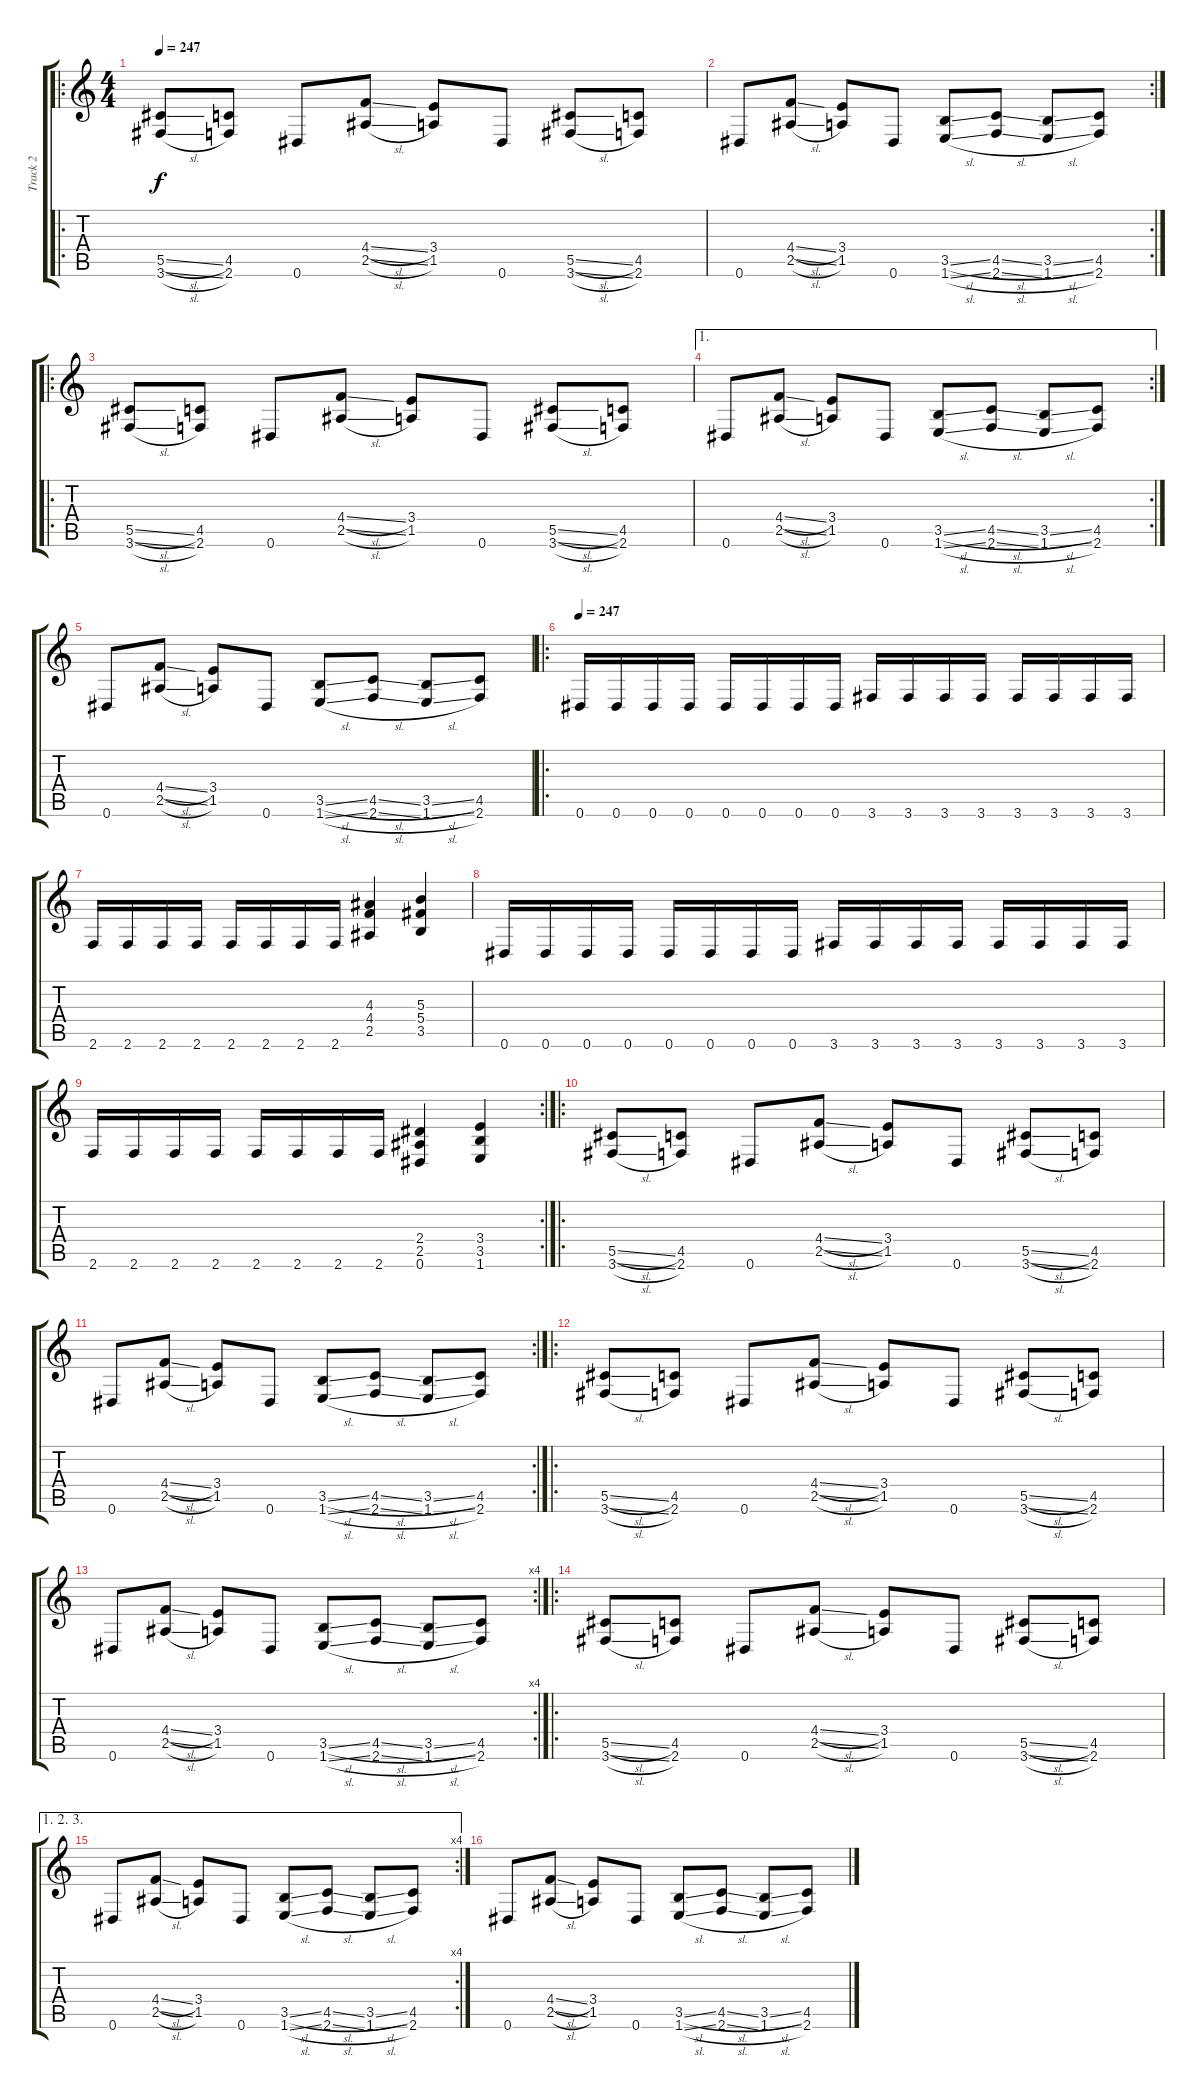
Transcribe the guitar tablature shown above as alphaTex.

\track ("Track 2" "Track 2") {instrument overdrivenguitar}
\staff {score tabs}
\tuning (Eb4 Bb3 Gb3 Db3 Ab2 Eb2) {hide}
\ro
\ts (4 4)
\tempo 247
\clef g2
\ks c
(5.5{sl} 3.6{sl}).8{dy f} (4.5 2.6).8 0.6.8 (4.4{sl} 2.5{sl}).8 (3.4 1.5).8 0.6.8 (5.5{sl} 3.6{sl}).8 (4.5 2.6).8 |
\rc 2
0.6.8 (4.4{sl} 2.5{sl}).8 (3.4 1.5).8 0.6.8 (3.5{sl} 1.6{sl}).8 (4.5{sl} 2.6{sl}).8 (3.5{sl} 1.6{sl}).8 (4.5 2.6).8 |
\ro
(5.5{sl} 3.6{sl}).8 (4.5 2.6).8 0.6.8 (4.4{sl} 2.5{sl}).8 (3.4 1.5).8 0.6.8 (5.5{sl} 3.6{sl}).8 (4.5 2.6).8 |
\ae 1
\rc 2
0.6.8 (4.4{sl} 2.5{sl}).8 (3.4 1.5).8 0.6.8 (3.5{sl} 1.6{sl}).8 (4.5{sl} 2.6{sl}).8 (3.5{sl} 1.6{sl}).8 (4.5 2.6).8 |
0.6.8 (4.4{sl} 2.5{sl}).8 (3.4 1.5).8 0.6.8 (3.5{sl} 1.6{sl}).8 (4.5{sl} 2.6{sl}).8 (3.5{sl} 1.6{sl}).8 (4.5 2.6).8 |
\ro
\tempo 247
0.6.16 0.6.16 0.6.16 0.6.16 0.6.16 0.6.16 0.6.16 0.6.16 3.6.16 3.6.16 3.6.16 3.6.16 3.6.16 3.6.16 3.6.16 3.6.16 |
2.6.16 2.6.16 2.6.16 2.6.16 2.6.16 2.6.16 2.6.16 2.6.16 (4.3 4.4 2.5).4 (5.3 5.4 3.5).4 |
0.6.16 0.6.16 0.6.16 0.6.16 0.6.16 0.6.16 0.6.16 0.6.16 3.6.16 3.6.16 3.6.16 3.6.16 3.6.16 3.6.16 3.6.16 3.6.16 |
\rc 2
2.6.16 2.6.16 2.6.16 2.6.16 2.6.16 2.6.16 2.6.16 2.6.16 (2.4 2.5 0.6).4 (3.4 3.5 1.6).4 |
\ro
(5.5{sl} 3.6{sl}).8 (4.5 2.6).8 0.6.8 (4.4{sl} 2.5{sl}).8 (3.4 1.5).8 0.6.8 (5.5{sl} 3.6{sl}).8 (4.5 2.6).8 |
\rc 2
0.6.8 (4.4{sl} 2.5{sl}).8 (3.4 1.5).8 0.6.8 (3.5{sl} 1.6{sl}).8 (4.5{sl} 2.6{sl}).8 (3.5{sl} 1.6{sl}).8 (4.5 2.6).8 |
\ro
(5.5{sl} 3.6{sl}).8 (4.5 2.6).8 0.6.8 (4.4{sl} 2.5{sl}).8 (3.4 1.5).8 0.6.8 (5.5{sl} 3.6{sl}).8 (4.5 2.6).8 |
\rc 4
0.6.8 (4.4{sl} 2.5{sl}).8 (3.4 1.5).8 0.6.8 (3.5{sl} 1.6{sl}).8 (4.5{sl} 2.6{sl}).8 (3.5{sl} 1.6{sl}).8 (4.5 2.6).8 |
\ro
(5.5{sl} 3.6{sl}).8 (4.5 2.6).8 0.6.8 (4.4{sl} 2.5{sl}).8 (3.4 1.5).8 0.6.8 (5.5{sl} 3.6{sl}).8 (4.5 2.6).8 |
\ae (1 2 3)
\rc 4
0.6.8 (4.4{sl} 2.5{sl}).8 (3.4 1.5).8 0.6.8 (3.5{sl} 1.6{sl}).8 (4.5{sl} 2.6{sl}).8 (3.5{sl} 1.6{sl}).8 (4.5 2.6).8 |
0.6.8 (4.4{sl} 2.5{sl}).8 (3.4 1.5).8 0.6.8 (3.5{sl} 1.6{sl}).8 (4.5{sl} 2.6{sl}).8 (3.5{sl} 1.6{sl}).8 (4.5 2.6).8
